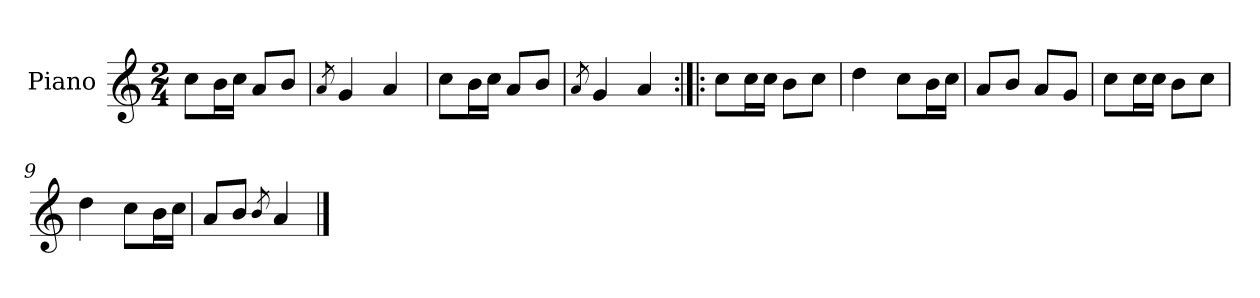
**kern
*part1
*staff1
*I"Piano
*I'Pno.
*clefG2
*k[]
*M2/4
=1
8cc\L
16b\L
16cc\JJ
8a/L
8b/J
=2
8qa/
4g/
4a/
=3
8cc\L
16b\L
16cc\JJ
8a/L
8b/J
=4
8qa/
4g/
4a/
=5:|!|:
8cc\L
16cc\L
16cc\JJ
8b\L
8cc\J
=6
4dd\
8cc\L
16b\L
16cc\JJ
=7
8a/L
8b/J
8a/L
8g/J
=8
8cc\L
16cc\L
16cc\JJ
8b\L
8cc\J
!!LO:LB:g=z
=9
4dd\
8cc\L
16b\L
16cc\JJ
=10
8a/L
8b/J
8qb/
4a/
==
*-
